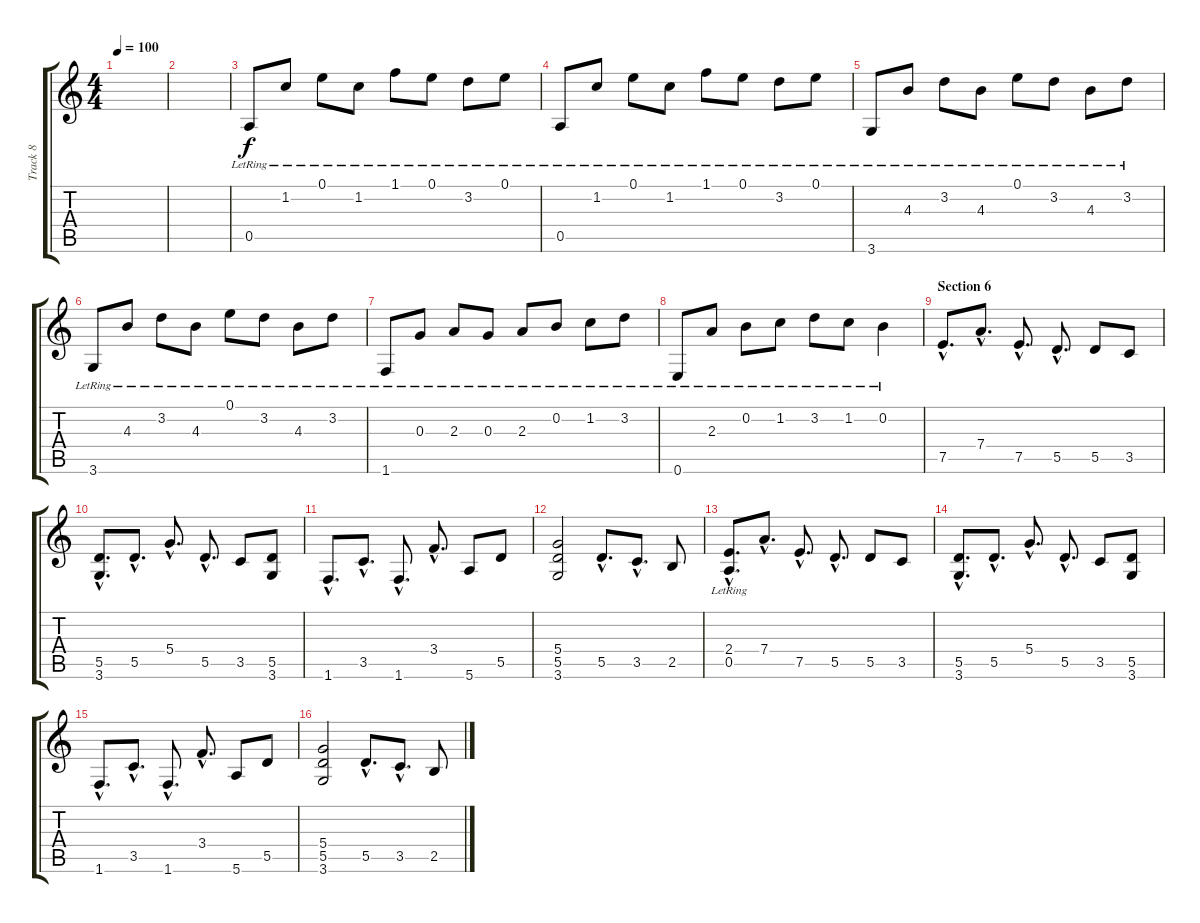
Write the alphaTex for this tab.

\track ("Track 8" "Track 8") {instrument electricguitarjazz}
\staff {score tabs}
\tuning (E4 B3 G3 D3 A2 E2) {hide}
\ts (4 4)
\tempo 100
\clef g2
\ks c
|
|
0.5{lr}.8 1.2{lr}.8 0.1{lr}.8 1.2{lr}.8 1.1{lr}.8 0.1{lr}.8 3.2{lr}.8 0.1{lr}.8 |
0.5{lr}.8 1.2{lr}.8 0.1{lr}.8 1.2{lr}.8 1.1{lr}.8 0.1{lr}.8 3.2{lr}.8 0.1{lr}.8 |
3.6{lr}.8 4.3{lr}.8 3.2{lr}.8 4.3{lr}.8 0.1{lr}.8 3.2{lr}.8 4.3{lr}.8 3.2{lr}.8 |
3.6{lr}.8 4.3{lr}.8 3.2{lr}.8 4.3{lr}.8 0.1{lr}.8 3.2{lr}.8 4.3{lr}.8 3.2{lr}.8 |
1.6{lr}.8 0.3{lr}.8 2.3{lr}.8 0.3{lr}.8 2.3{lr}.8 0.2{lr}.8 1.2{lr}.8 3.2{lr}.8 |
0.6{lr}.8 2.3{lr}.8 0.2{lr}.8 1.2{lr}.8 3.2{lr}.8 1.2{lr}.8 0.2{lr}.4 |
\section ("" "Section 6")
7.5{hac}.8{d} 7.4{hac}.8{d} 7.5{hac}.8{d} 5.5{hac}.8{d} 5.5.8 3.5.8 |
(5.5{hac} 3.6{hac}).8{d} 5.5{hac}.8{d} 5.4{hac}.8{d} 5.5{hac}.8{d} 3.5.8 (5.5 3.6).8 |
1.6{hac}.8{d} 3.5{hac}.8{d} 1.6{hac}.8{d} 3.4{hac}.8{d} 5.6.8 5.5.8 |
(5.4 5.5 3.6).2 5.5{hac}.8{d} 3.5{hac}.8{d} 2.5.8 |
(2.4{hac} 0.5{hac lr}).8{d} 7.4{hac}.8{d} 7.5{hac}.8{d} 5.5{hac}.8{d} 5.5.8 3.5.8 |
(5.5{hac} 3.6{hac}).8{d} 5.5{hac}.8{d} 5.4{hac}.8{d} 5.5{hac}.8{d} 3.5.8 (5.5 3.6).8 |
1.6{hac}.8{d} 3.5{hac}.8{d} 1.6{hac}.8{d} 3.4{hac}.8{d} 5.6.8 5.5.8 |
(5.4 5.5 3.6).2 5.5{hac}.8{d} 3.5{hac}.8{d} 2.5.8
